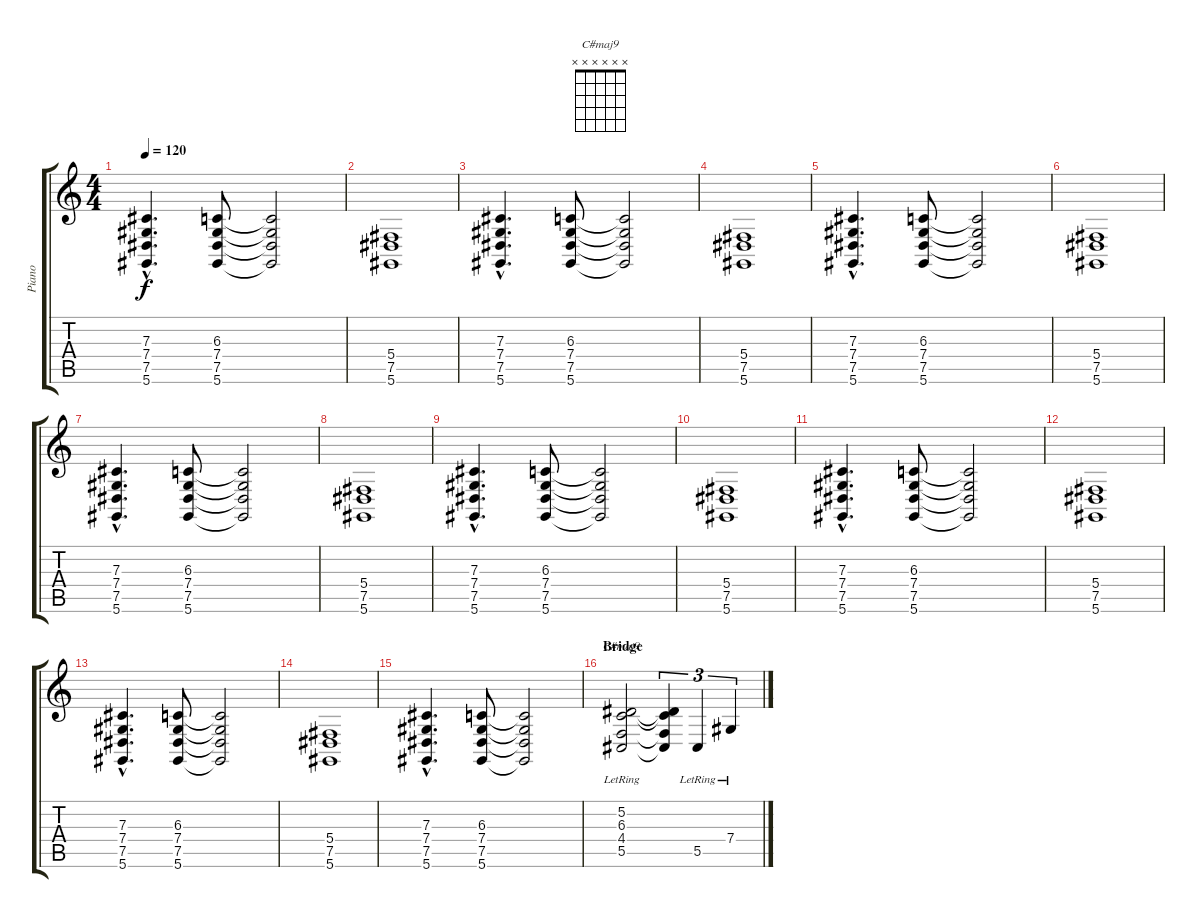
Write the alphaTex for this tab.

\track ("Piano" "Piano") {instrument electricgrandpiano}
\staff {score tabs}
\tuning (Eb4 Bb3 Gb3 Db3 Ab2 Eb2) {hide}
\chord ("C#maj9" x x x x x x) {firstfret 0}
\ts (4 4)
\tempo 120
\clef g2
\ks c
(7.3{hac} 7.4{hac} 7.5{hac} 5.6{hac}).4{d dy f} (6.3 7.4 7.5 5.6).8 (6.3{t} 7.4{t} 7.5{t} 5.6{t}).2 |
(5.4 7.5 5.6).1 |
(7.3{hac} 7.4{hac} 7.5{hac} 5.6{hac}).4{d} (6.3 7.4 7.5 5.6).8 (6.3{t} 7.4{t} 7.5{t} 5.6{t}).2 |
(5.4 7.5 5.6).1 |
(7.3{hac} 7.4{hac} 7.5{hac} 5.6{hac}).4{d} (6.3 7.4 7.5 5.6).8 (6.3{t} 7.4{t} 7.5{t} 5.6{t}).2 |
(5.4 7.5 5.6).1 |
(7.3{hac} 7.4{hac} 7.5{hac} 5.6{hac}).4{d} (6.3 7.4 7.5 5.6).8 (6.3{t} 7.4{t} 7.5{t} 5.6{t}).2 |
(5.4 7.5 5.6).1 |
(7.3{hac} 7.4{hac} 7.5{hac} 5.6{hac}).4{d} (6.3 7.4 7.5 5.6).8 (6.3{t} 7.4{t} 7.5{t} 5.6{t}).2 |
(5.4 7.5 5.6).1 |
(7.3{hac} 7.4{hac} 7.5{hac} 5.6{hac}).4{d} (6.3 7.4 7.5 5.6).8 (6.3{t} 7.4{t} 7.5{t} 5.6{t}).2 |
(5.4 7.5 5.6).1 |
(7.3{hac} 7.4{hac} 7.5{hac} 5.6{hac}).4{d} (6.3 7.4 7.5 5.6).8 (6.3{t} 7.4{t} 7.5{t} 5.6{t}).2 |
(5.4 7.5 5.6).1 |
(7.3{hac} 7.4{hac} 7.5{hac} 5.6{hac}).4{d} (6.3 7.4 7.5 5.6).8 (6.3{t} 7.4{t} 7.5{t} 5.6{t}).2 |
\section ("" "Bridge")
(5.2{lr} 6.3{lr} 4.4{lr} 5.5).2{ch "C#maj9"} (5.2{t} 6.3{t} 4.4{t} 5.5{t}).4{tu (3 2)} 5.5{lr}.4{tu (3 2)} 7.4{lr}.4{tu (3 2)}
